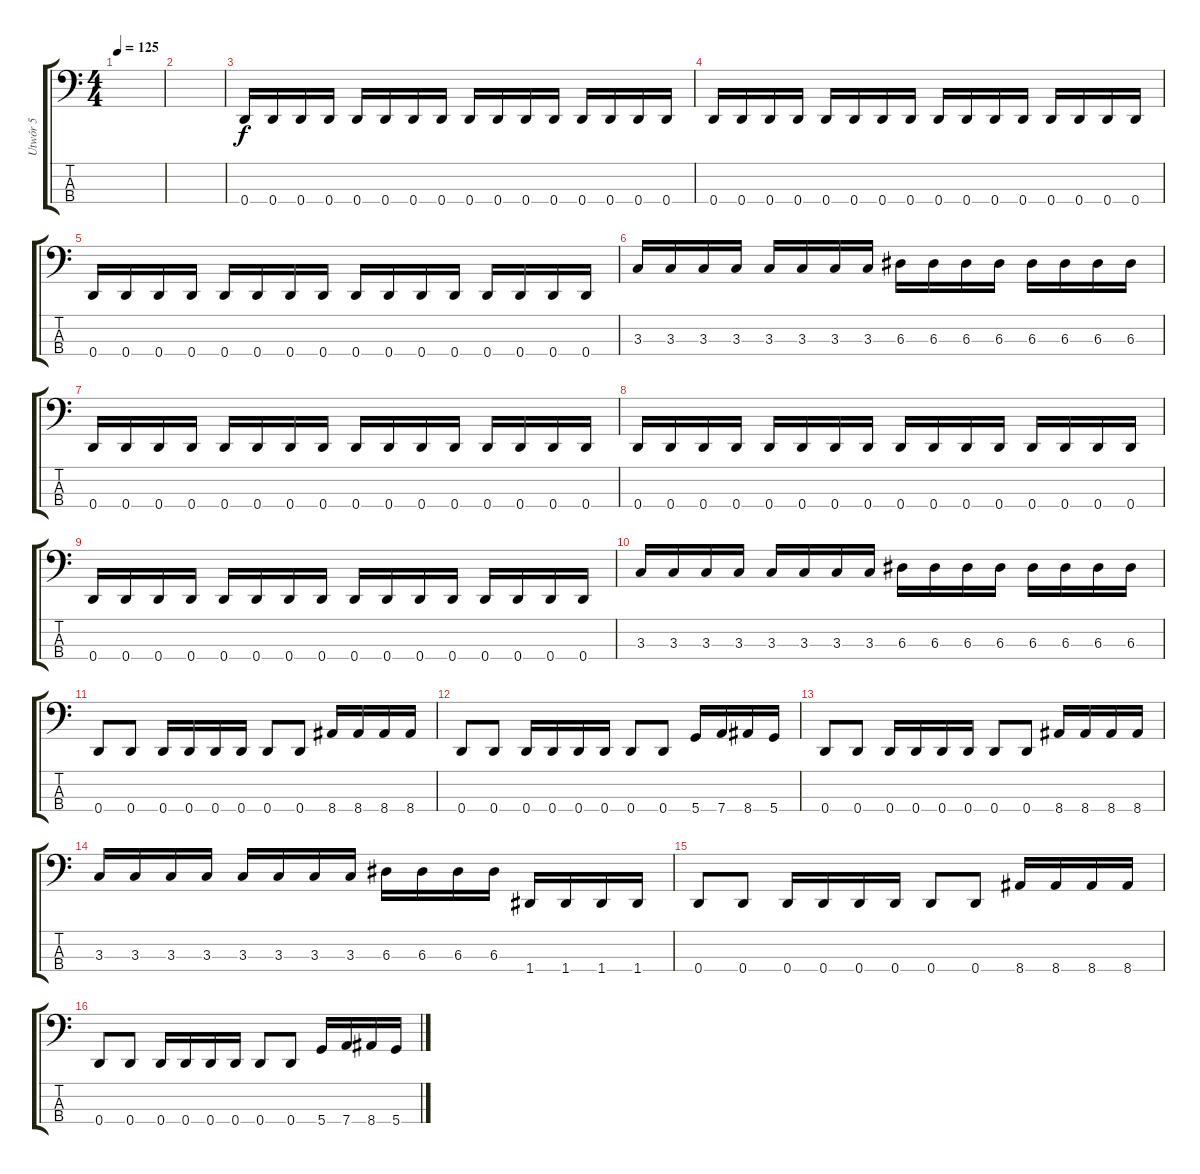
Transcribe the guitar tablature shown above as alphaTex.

\track ("Utwór 5" "Utwór 5") {instrument electricbassfinger}
\staff {score tabs}
\tuning (G2 D2 A1 D1) {hide}
\ts (4 4)
\tempo 125
\clef f4
\ks c
|
|
0.4.16 0.4.16 0.4.16 0.4.16 0.4.16 0.4.16 0.4.16 0.4.16 0.4.16 0.4.16 0.4.16 0.4.16 0.4.16 0.4.16 0.4.16 0.4.16 |
0.4.16 0.4.16 0.4.16 0.4.16 0.4.16 0.4.16 0.4.16 0.4.16 0.4.16 0.4.16 0.4.16 0.4.16 0.4.16 0.4.16 0.4.16 0.4.16 |
0.4.16 0.4.16 0.4.16 0.4.16 0.4.16 0.4.16 0.4.16 0.4.16 0.4.16 0.4.16 0.4.16 0.4.16 0.4.16 0.4.16 0.4.16 0.4.16 |
3.3.16 3.3.16 3.3.16 3.3.16 3.3.16 3.3.16 3.3.16 3.3.16 6.3.16 6.3.16 6.3.16 6.3.16 6.3.16 6.3.16 6.3.16 6.3.16 |
0.4.16 0.4.16 0.4.16 0.4.16 0.4.16 0.4.16 0.4.16 0.4.16 0.4.16 0.4.16 0.4.16 0.4.16 0.4.16 0.4.16 0.4.16 0.4.16 |
0.4.16 0.4.16 0.4.16 0.4.16 0.4.16 0.4.16 0.4.16 0.4.16 0.4.16 0.4.16 0.4.16 0.4.16 0.4.16 0.4.16 0.4.16 0.4.16 |
0.4.16 0.4.16 0.4.16 0.4.16 0.4.16 0.4.16 0.4.16 0.4.16 0.4.16 0.4.16 0.4.16 0.4.16 0.4.16 0.4.16 0.4.16 0.4.16 |
3.3.16 3.3.16 3.3.16 3.3.16 3.3.16 3.3.16 3.3.16 3.3.16 6.3.16 6.3.16 6.3.16 6.3.16 6.3.16 6.3.16 6.3.16 6.3.16 |
0.4.8 0.4.8 0.4.16 0.4.16 0.4.16 0.4.16 0.4.8 0.4.8 8.4.16 8.4.16 8.4.16 8.4.16 |
0.4.8 0.4.8 0.4.16 0.4.16 0.4.16 0.4.16 0.4.8 0.4.8 5.4.16 7.4.16 8.4.16 5.4.16 |
0.4.8 0.4.8 0.4.16 0.4.16 0.4.16 0.4.16 0.4.8 0.4.8 8.4.16 8.4.16 8.4.16 8.4.16 |
3.3.16 3.3.16 3.3.16 3.3.16 3.3.16 3.3.16 3.3.16 3.3.16 6.3.16 6.3.16 6.3.16 6.3.16 1.4.16 1.4.16 1.4.16 1.4.16 |
0.4.8 0.4.8 0.4.16 0.4.16 0.4.16 0.4.16 0.4.8 0.4.8 8.4.16 8.4.16 8.4.16 8.4.16 |
0.4.8 0.4.8 0.4.16 0.4.16 0.4.16 0.4.16 0.4.8 0.4.8 5.4.16 7.4.16 8.4.16 5.4.16
